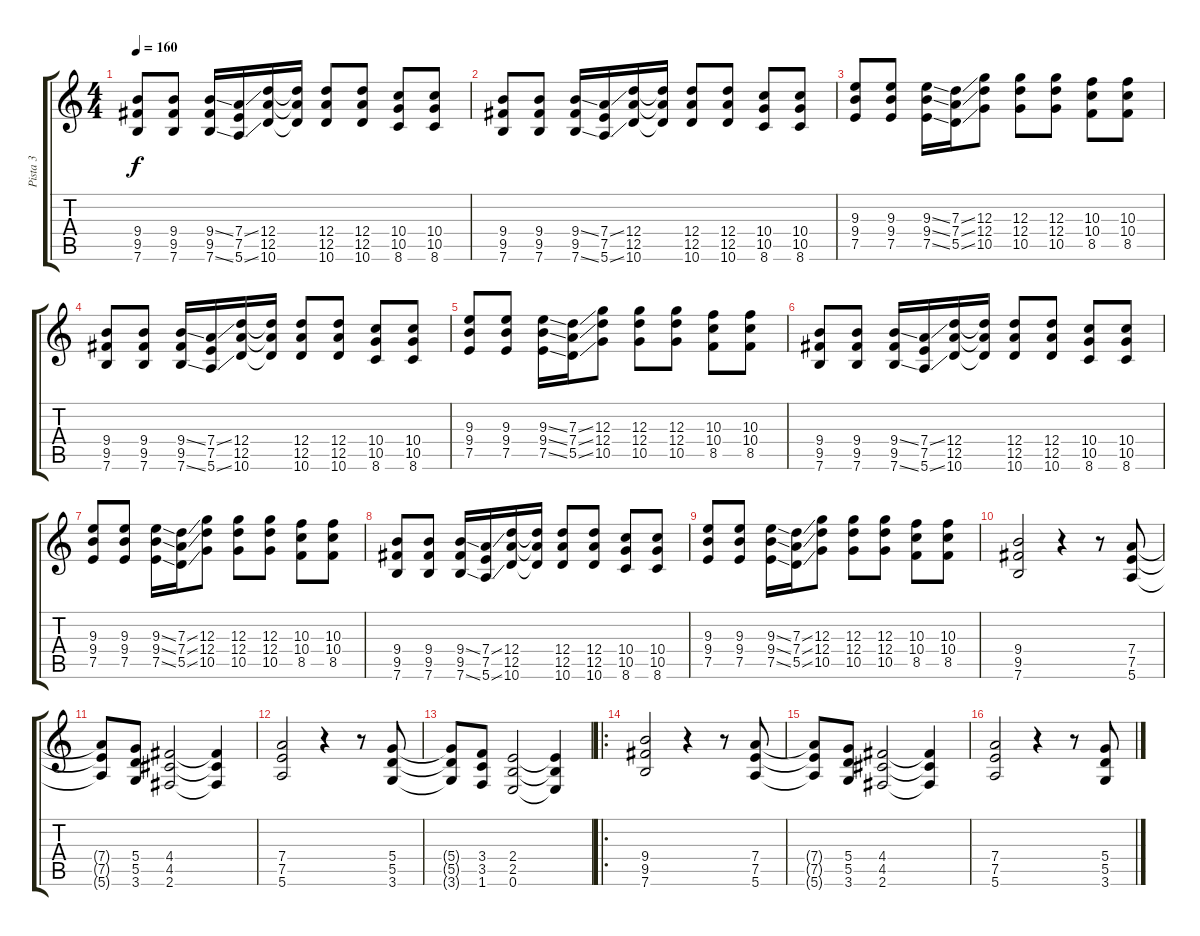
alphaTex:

\track ("Pista 3" "Pista 3") {instrument overdrivenguitar}
\staff {score tabs}
\tuning (E4 B3 G3 D3 A2 E2) {hide}
\ts (4 4)
\tempo 160
\clef g2
\ks c
(9.4 9.5 7.6).8{dy f} (9.4 9.5 7.6).8 (9.4{ss} 9.5 7.6{ss}).16 (7.4{ss} 7.5 5.6{ss}).16 (12.4 12.5 10.6).16 (12.4{t} 12.5{t} 10.6{t}).16 (12.4 12.5 10.6).8 (12.4 12.5 10.6).8 (10.4 10.5 8.6).8 (10.4 10.5 8.6).8 |
(9.4 9.5 7.6).8 (9.4 9.5 7.6).8 (9.4{ss} 9.5 7.6{ss}).16 (7.4{ss} 7.5 5.6{ss}).16 (12.4 12.5 10.6).16 (12.4{t} 12.5{t} 10.6{t}).16 (12.4 12.5 10.6).8 (12.4 12.5 10.6).8 (10.4 10.5 8.6).8 (10.4 10.5 8.6).8 |
(9.3 9.4 7.5).8 (9.3 9.4 7.5).8 (9.3{ss} 9.4{ss} 7.5{ss}).16 (7.3{ss} 7.4{ss} 5.5{ss}).16 (12.3 12.4 10.5).8 (12.3 12.4 10.5).8 (12.3 12.4 10.5).8 (10.3 10.4 8.5).8 (10.3 10.4 8.5).8 |
(9.4 9.5 7.6).8 (9.4 9.5 7.6).8 (9.4{ss} 9.5 7.6{ss}).16 (7.4{ss} 7.5 5.6{ss}).16 (12.4 12.5 10.6).16 (12.4{t} 12.5{t} 10.6{t}).16 (12.4 12.5 10.6).8 (12.4 12.5 10.6).8 (10.4 10.5 8.6).8 (10.4 10.5 8.6).8 |
(9.3 9.4 7.5).8 (9.3 9.4 7.5).8 (9.3{ss} 9.4{ss} 7.5{ss}).16 (7.3{ss} 7.4{ss} 5.5{ss}).16 (12.3 12.4 10.5).8 (12.3 12.4 10.5).8 (12.3 12.4 10.5).8 (10.3 10.4 8.5).8 (10.3 10.4 8.5).8 |
(9.4 9.5 7.6).8 (9.4 9.5 7.6).8 (9.4{ss} 9.5 7.6{ss}).16 (7.4{ss} 7.5 5.6{ss}).16 (12.4 12.5 10.6).16 (12.4{t} 12.5{t} 10.6{t}).16 (12.4 12.5 10.6).8 (12.4 12.5 10.6).8 (10.4 10.5 8.6).8 (10.4 10.5 8.6).8 |
(9.3 9.4 7.5).8 (9.3 9.4 7.5).8 (9.3{ss} 9.4{ss} 7.5{ss}).16 (7.3{ss} 7.4{ss} 5.5{ss}).16 (12.3 12.4 10.5).8 (12.3 12.4 10.5).8 (12.3 12.4 10.5).8 (10.3 10.4 8.5).8 (10.3 10.4 8.5).8 |
(9.4 9.5 7.6).8 (9.4 9.5 7.6).8 (9.4{ss} 9.5 7.6{ss}).16 (7.4{ss} 7.5 5.6{ss}).16 (12.4 12.5 10.6).16 (12.4{t} 12.5{t} 10.6{t}).16 (12.4 12.5 10.6).8 (12.4 12.5 10.6).8 (10.4 10.5 8.6).8 (10.4 10.5 8.6).8 |
(9.3 9.4 7.5).8 (9.3 9.4 7.5).8 (9.3{ss} 9.4{ss} 7.5{ss}).16 (7.3{ss} 7.4{ss} 5.5{ss}).16 (12.3 12.4 10.5).8 (12.3 12.4 10.5).8 (12.3 12.4 10.5).8 (10.3 10.4 8.5).8 (10.3 10.4 8.5).8 |
(9.4 9.5 7.6).2 r.4 r.8 (7.4 7.5 5.6).8 |
(7.4{t} 7.5{t} 5.6{t}).8 (5.4 5.5 3.6).8 (4.4 4.5 2.6).2 (4.4{t} 4.5{t} 2.6{t}).4 |
(7.4 7.5 5.6).2 r.4 r.8 (5.4 5.5 3.6).8 |
(5.4{t} 5.5{t} 3.6{t}).8 (3.4 3.5 1.6).8 (2.4 2.5 0.6).2 (2.4{t} 2.5{t} 0.6{t}).4 |
\ro
(9.4 9.5 7.6).2 r.4 r.8 (7.4 7.5 5.6).8 |
(7.4{t} 7.5{t} 5.6{t}).8 (5.4 5.5 3.6).8 (4.4 4.5 2.6).2 (4.4{t} 4.5{t} 2.6{t}).4 |
(7.4 7.5 5.6).2 r.4 r.8 (5.4 5.5 3.6).8
